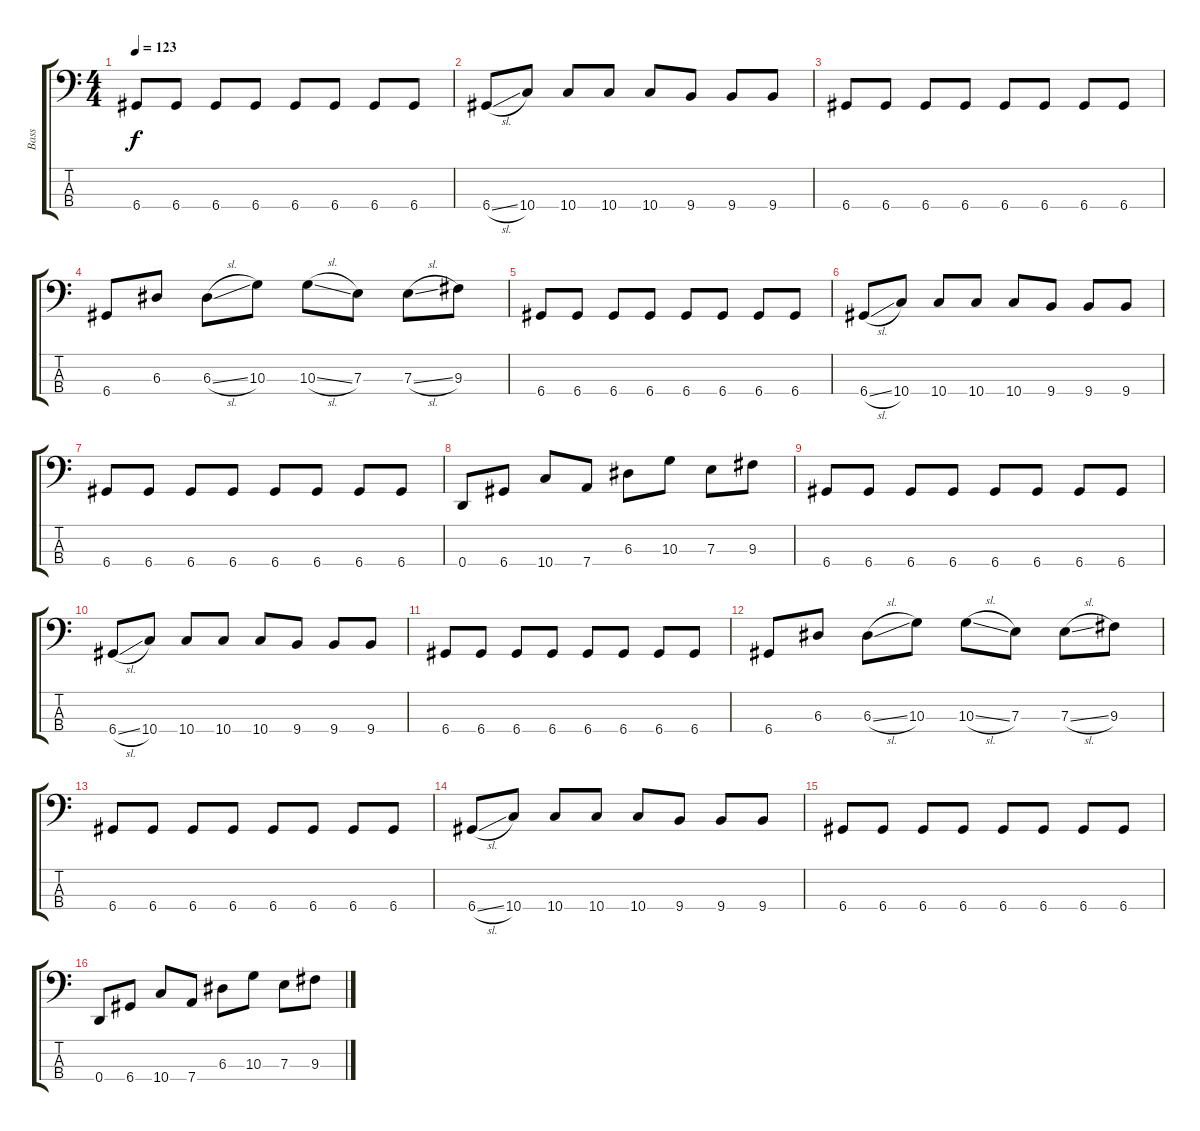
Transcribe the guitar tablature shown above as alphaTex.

\track ("Bass" "Bass") {instrument electricbasspick}
\staff {score tabs}
\tuning (G2 D2 A1 D1) {hide}
\ts (4 4)
\tempo 123
\clef f4
\ks c
6.4.8{dy f} 6.4.8 6.4.8 6.4.8 6.4.8 6.4.8 6.4.8 6.4.8 |
6.4{sl}.8 10.4.8 10.4.8 10.4.8 10.4.8 9.4.8 9.4.8 9.4.8 |
6.4.8 6.4.8 6.4.8 6.4.8 6.4.8 6.4.8 6.4.8 6.4.8 |
6.4.8 6.3.8 6.3{sl}.8 10.3.8 10.3{sl}.8 7.3.8 7.3{sl}.8 9.3.8 |
6.4.8 6.4.8 6.4.8 6.4.8 6.4.8 6.4.8 6.4.8 6.4.8 |
6.4{sl}.8 10.4.8 10.4.8 10.4.8 10.4.8 9.4.8 9.4.8 9.4.8 |
6.4.8 6.4.8 6.4.8 6.4.8 6.4.8 6.4.8 6.4.8 6.4.8 |
0.4.8 6.4.8 10.4.8 7.4.8 6.3.8 10.3.8 7.3.8 9.3.8 |
6.4.8 6.4.8 6.4.8 6.4.8 6.4.8 6.4.8 6.4.8 6.4.8 |
6.4{sl}.8 10.4.8 10.4.8 10.4.8 10.4.8 9.4.8 9.4.8 9.4.8 |
6.4.8 6.4.8 6.4.8 6.4.8 6.4.8 6.4.8 6.4.8 6.4.8 |
6.4.8 6.3.8 6.3{sl}.8 10.3.8 10.3{sl}.8 7.3.8 7.3{sl}.8 9.3.8 |
6.4.8 6.4.8 6.4.8 6.4.8 6.4.8 6.4.8 6.4.8 6.4.8 |
6.4{sl}.8 10.4.8 10.4.8 10.4.8 10.4.8 9.4.8 9.4.8 9.4.8 |
6.4.8 6.4.8 6.4.8 6.4.8 6.4.8 6.4.8 6.4.8 6.4.8 |
0.4.8 6.4.8 10.4.8 7.4.8 6.3.8 10.3.8 7.3.8 9.3.8
